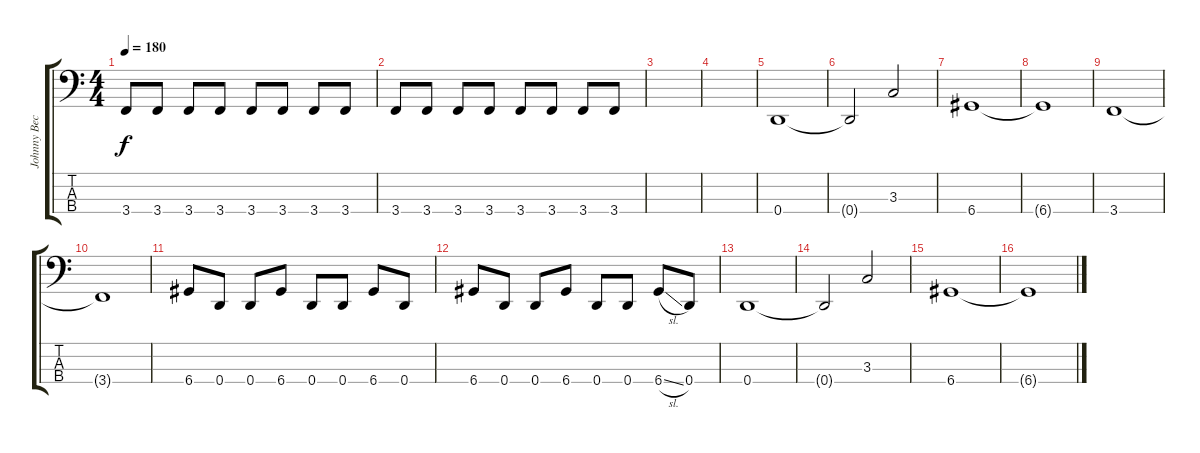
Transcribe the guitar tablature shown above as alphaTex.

\track ("Johnny Bechtel" "Johnny Bec") {instrument electricbassfinger}
\staff {score tabs}
\tuning (G2 D2 A1 D1) {hide}
\ts (4 4)
\tempo 180
\clef f4
\ks c
3.4.8{dy f} 3.4.8 3.4.8 3.4.8 3.4.8 3.4.8 3.4.8 3.4.8 |
3.4.8 3.4.8 3.4.8 3.4.8 3.4.8 3.4.8 3.4.8 3.4.8 |
|
|
0.4.1 |
0.4{t}.2 3.3.2 |
6.4.1 |
6.4{t}.1 |
3.4.1 |
3.4{t}.1 |
6.4.8 0.4.8 0.4.8 6.4.8 0.4.8 0.4.8 6.4.8 0.4.8 |
6.4.8 0.4.8 0.4.8 6.4.8 0.4.8 0.4.8 6.4{sl}.8 0.4.8 |
0.4.1 |
0.4{t}.2 3.3.2 |
6.4.1 |
6.4{t}.1
